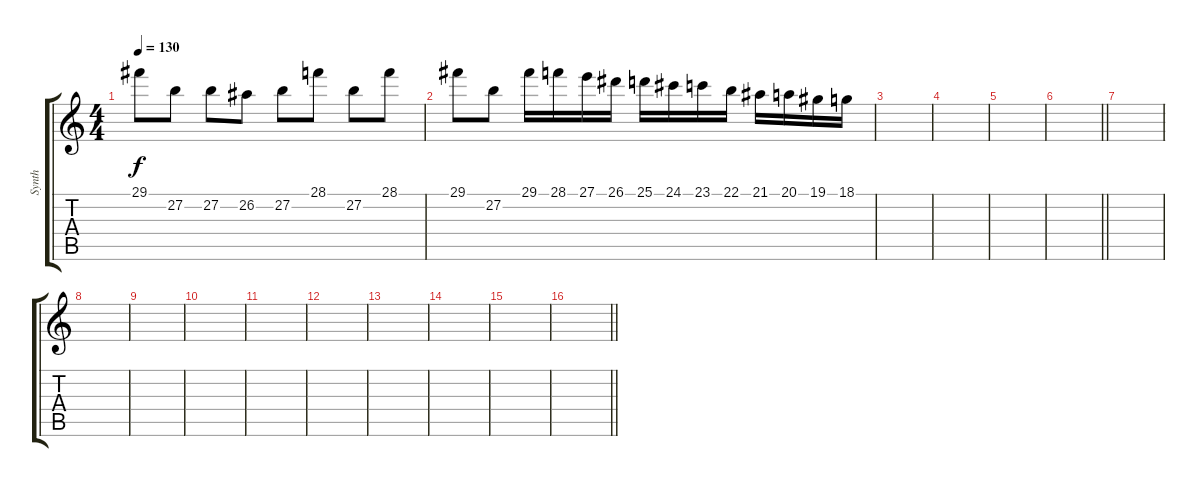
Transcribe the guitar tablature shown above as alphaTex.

\track ("Synth" "Synth") {instrument glockenspiel}
\staff {score tabs}
\tuning (Db4 Ab3 E3 B2 Gb2 B1) {hide}
\ts (4 4)
\tempo 130
\clef g2
\ks c
29.1.8{dy f} 27.2.8 27.2.8 26.2.8 27.2.8 28.1.8 27.2.8 28.1.8 |
29.1.8 27.2.8 29.1.16 28.1.16 27.1.16 26.1.16 25.1.16 24.1.16 23.1.16 22.1.16 21.1.16 20.1.16 19.1.16 18.1.16 |
|
|
|
\barLineRight lightlight
|
\section ("" "")
|
|
|
|
|
|
|
|
|
\barLineRight lightlight
